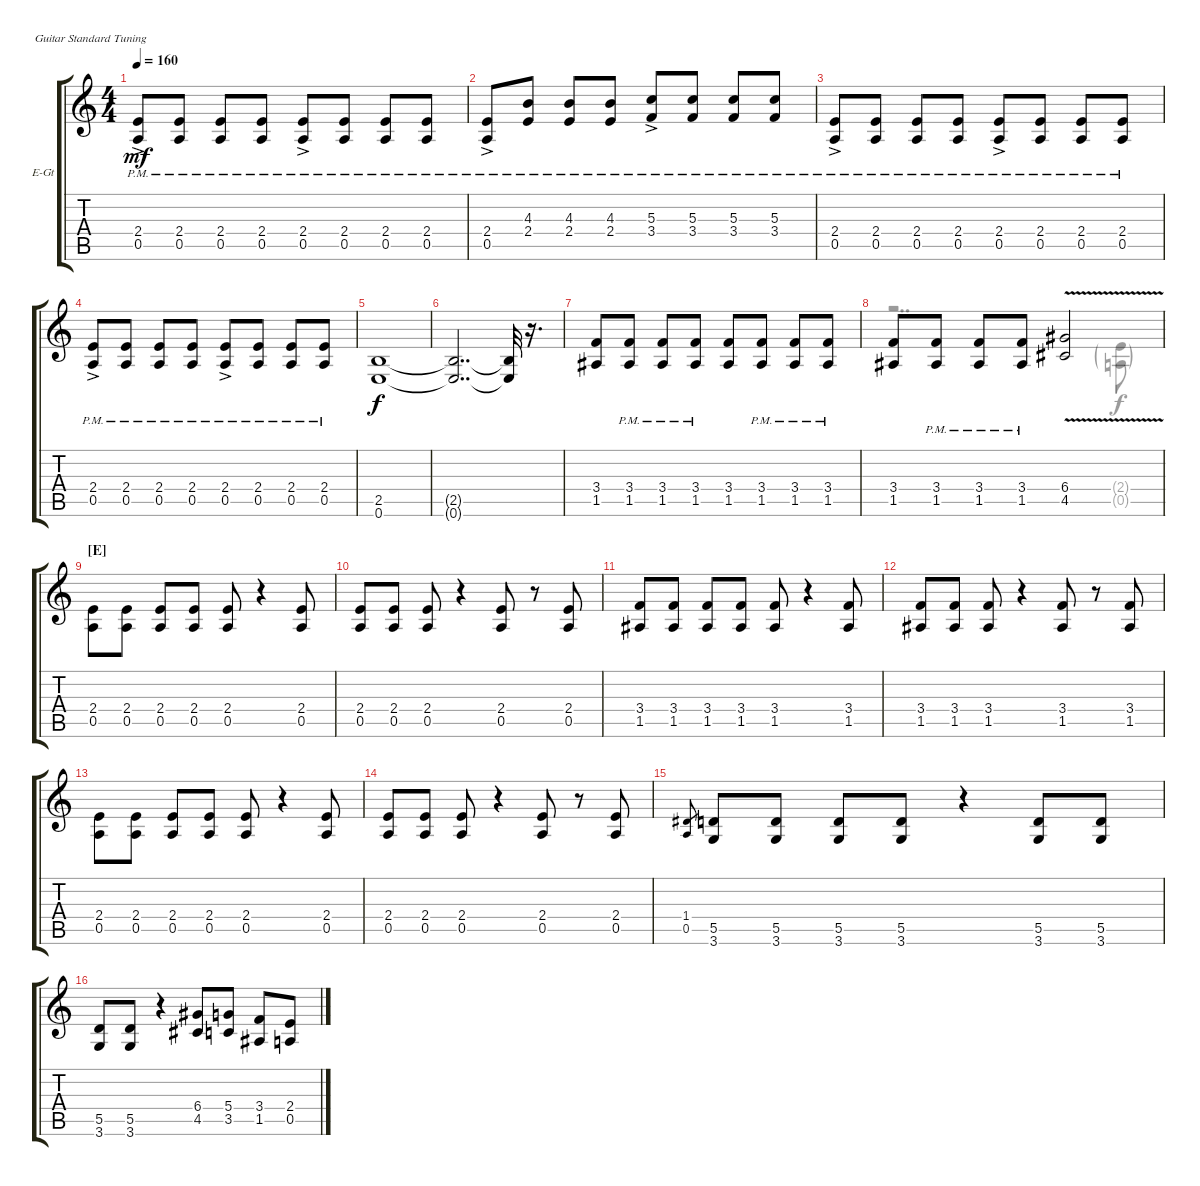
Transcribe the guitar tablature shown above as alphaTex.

\defaultSystemsLayout 4
\bracketExtendMode groupsimilarinstruments
\firstSystemTrackNameOrientation horizontal
\otherSystemsTrackNameOrientation horizontal
\track ("Overdrive Guitar #1" "E-Gt") {instrument overdrivenguitar}
\staff {score tabs}
\tuning (E4 B3 G3 D3 A2 E2)
\voice
\ts (4 4)
\tempo 160
\clef g2
\ks c
(0.5{ac pm} 2.4{ac pm}).8{dy mf} (0.5{pm} 2.4{pm}).8 (0.5{pm} 2.4{pm}).8 (0.5{pm} 2.4{pm}).8 (0.5{ac pm} 2.4{ac pm}).8 (0.5{pm} 2.4{pm}).8 (0.5{pm} 2.4{pm}).8 (0.5{pm} 2.4{pm}).8 |
(0.5{ac pm} 2.4{ac pm}).8 (2.4{pm} 4.3{pm}).8 (2.4{pm} 4.3{pm}).8 (2.4{pm} 4.3{pm}).8 (5.3{ac pm} 3.4{ac pm}).8 (5.3{pm} 3.4{pm}).8 (5.3{pm} 3.4{pm}).8 (5.3{pm} 3.4{pm}).8 |
(0.5{ac pm} 2.4{ac pm}).8 (0.5{pm} 2.4{pm}).8 (0.5{pm} 2.4{pm}).8 (0.5{pm} 2.4{pm}).8 (0.5{ac pm} 2.4{ac pm}).8 (0.5{pm} 2.4{pm}).8 (0.5{pm} 2.4{pm}).8 (0.5{pm} 2.4{pm}).8 |
(0.5{ac pm} 2.4{ac pm}).8 (0.5{pm} 2.4{pm}).8 (0.5{pm} 2.4{pm}).8 (0.5{pm} 2.4{pm}).8 (0.5{ac pm} 2.4{ac pm}).8 (0.5{pm} 2.4{pm}).8 (0.5{pm} 2.4{pm}).8 (0.5{pm} 2.4{pm}).8 |
(0.6 2.5).1{dy f} |
(0.6{t} 2.5{t}).2{dd} (0.6{t} 2.5{t}).32 r.16{d} |
(1.5 3.4).8 (1.5{pm} 3.4{pm}).8 (1.5{pm} 3.4{pm}).8 (1.5{pm} 3.4{pm}).8 (1.5 3.4).8 (1.5{pm} 3.4{pm}).8 (1.5{pm} 3.4{pm}).8 (1.5{pm} 3.4{pm}).8 |
(1.5 3.4).8 (3.4{pm} 1.5{pm}).8 (3.4{pm} 1.5{pm}).8 (3.4{pm} 1.5{pm}).8 (4.5{v} 6.4{v}).2 |
\section ("E" "")
(0.5 2.4).8{beam invert} (0.5 2.4).8 (0.5 2.4).8 (0.5 2.4).8 (0.5 2.4).8 r.4 (0.5 2.4).8 |
(0.5 2.4).8 (0.5 2.4).8 (2.4 0.5).8 r.4 (2.4 0.5).8 r.8 (2.4 0.5).8 |
(1.5 3.4).8 (1.5 3.4).8 (1.5 3.4).8 (1.5 3.4).8 (1.5 3.4).8 r.4 (1.5 3.4).8 |
(1.5 3.4).8 (1.5 3.4).8 (3.4 1.5).8 r.4 (3.4 1.5).8 r.8 (3.4 1.5).8 |
(0.5 2.4).8{beam invert} (0.5 2.4).8 (0.5 2.4).8 (0.5 2.4).8 (0.5 2.4).8 r.4 (0.5 2.4).8 |
(0.5 2.4).8 (0.5 2.4).8 (2.4 0.5).8 r.4 (2.4 0.5).8 r.8 (2.4 0.5).8 |
(0.5 1.4).8{gr} (5.5 3.6).8 (5.5 3.6).8 (5.5 3.6).8 (5.5 3.6).8 r.4 (5.5 3.6).8 (5.5 3.6).8 |
(5.5 3.6).8 (5.5 3.6).8 r.4 (6.4 4.5).8 (3.5 5.4).8 (3.4 1.5).8 (0.5 2.4).8
\voice
\clef g2
\ottava regular
\simile none
\ks c
|
|
|
|
|
|
|
r.2{dd} (2.4{g} 0.5{g}).8 |
|
|
|
|
|
|
|
